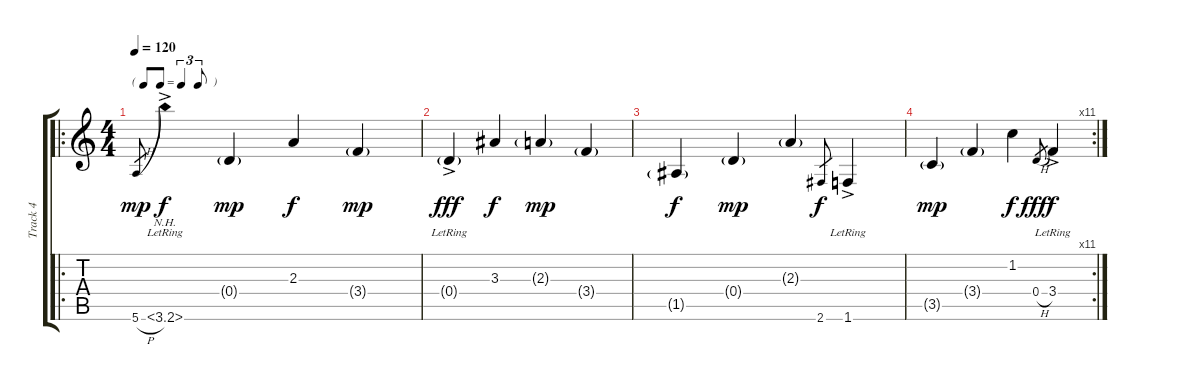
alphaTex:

\track ("Track 4" "Track 4") {instrument electricguitarmuted}
\staff {score tabs}
\tuning (E4 B3 G3 D3 A2 E2) {hide}
\ro
\ts (4 4)
\tf triplet8th
\tempo 120
\clef g2
\ks c
5.6{h}.8{gr dy mp instrument electricguitarmuted} 3.6{nh ac lr}.4{dy f} 0.4{g}.4{dy mp} 2.3.4{dy f} 3.4{g}.4{dy mp} |
0.4{g ac lr}.4{dy fff} 3.3.4{dy f} 2.3{g}.4{dy mp} 3.4{g}.4 |
1.5{g}.4{dy f} 0.4{g}.4{dy mp} 2.3{g}.4 2.6.8{gr dy f} 1.6{ac lr}.4 |
\rc 11
3.5{g}.4{dy mp} 3.4{g}.4 1.2.4{dy f} 0.4{h}.8{gr dy fff} 3.4{ac lr}.4{dy f}
